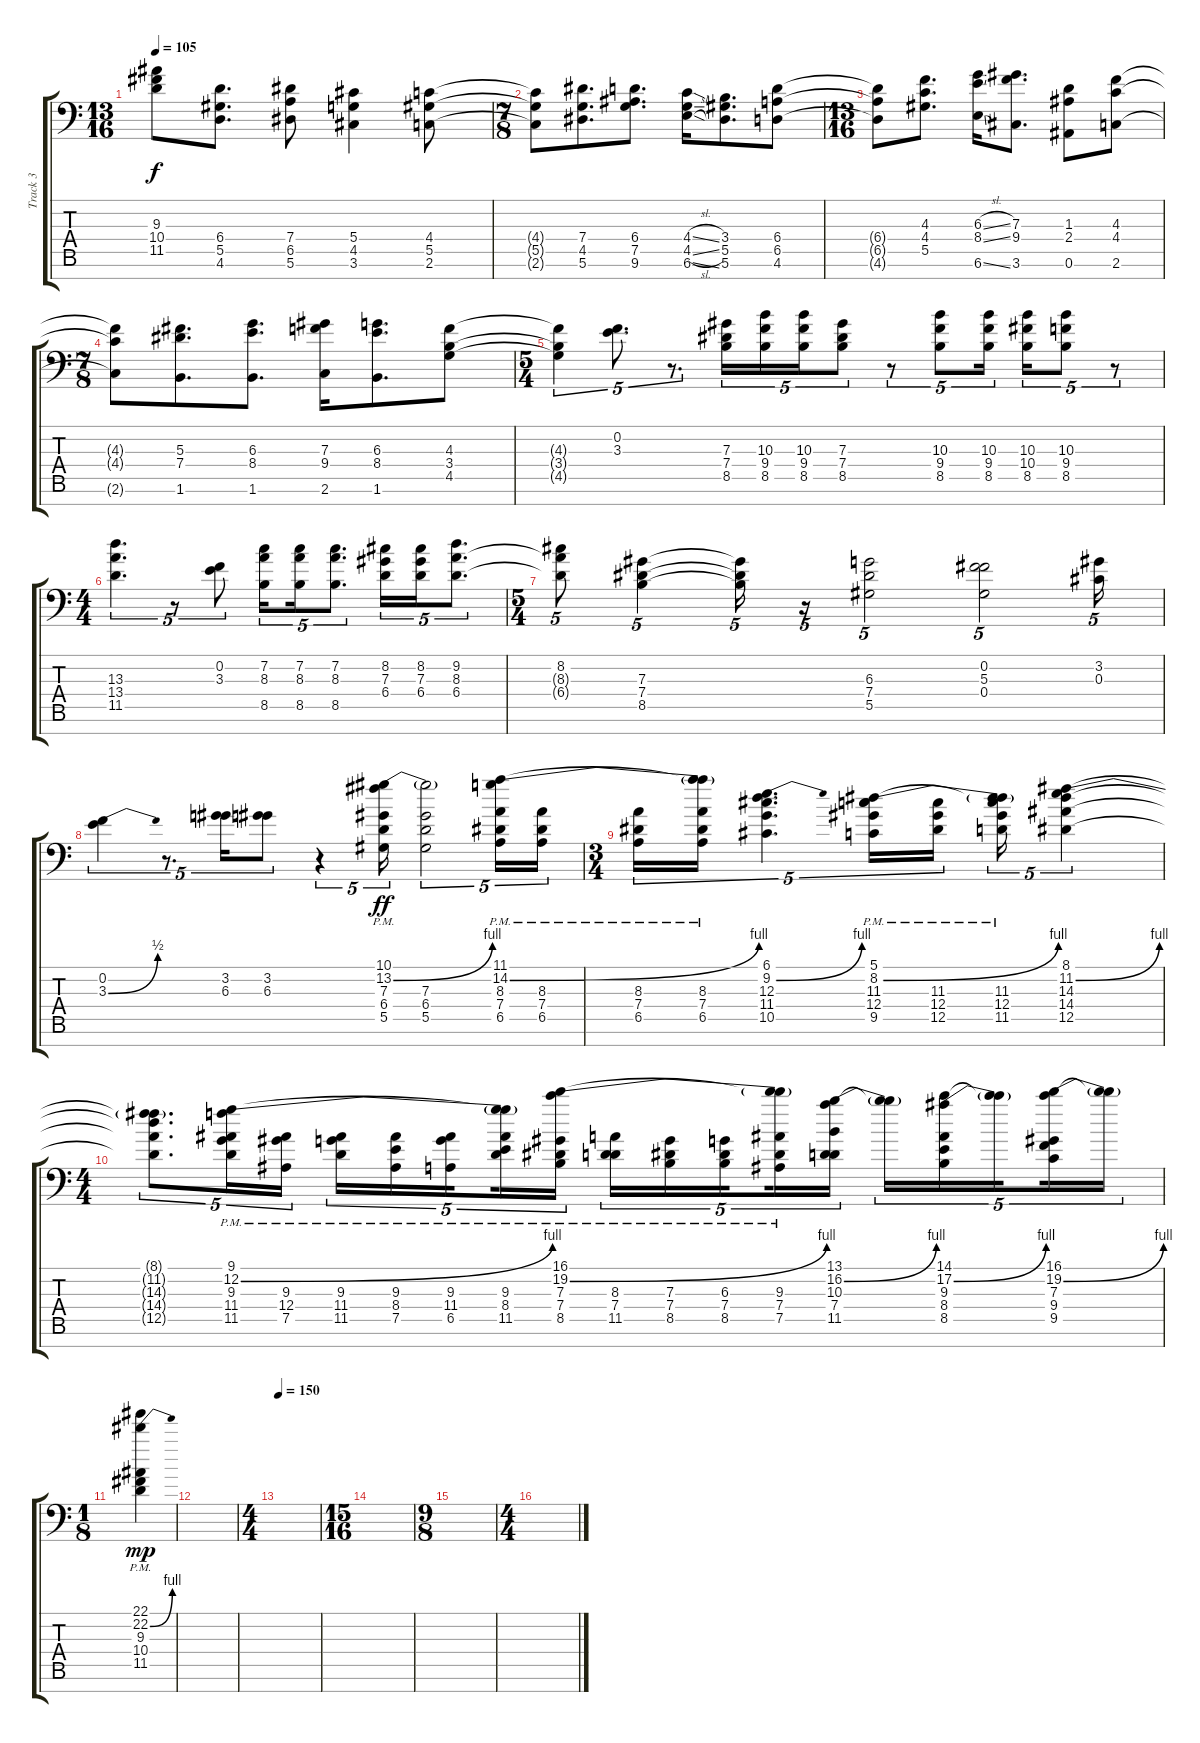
\track ("Track 3" "Track 3") {instrument distortionguitar}
\staff {score tabs}
\tuning (Bb3 F3 Db3 Ab2 Eb2 Bb1 F1) {hide}
\ts (13 16)
\tempo 105
\clef f4
\ks c
(9.3{t} 10.4{t} 11.5{t}).8{dy f} (6.4 5.5 4.6).8{d} (7.4 6.5 5.6).8 (5.4 4.5 3.6).4 (4.4 5.5 2.6).8 |
\ts (7 8)
(4.4{t} 5.5{t} 2.6{t}).8 (7.4 4.5 5.6).8{d} (6.4 7.5 9.6).8{d} (4.4{sl} 4.5{sl} 6.6{sl}).16 (3.4 5.5 5.6).8{d} (6.4 6.5 4.6).8 |
\ts (13 16)
(6.4{t} 6.5{t} 4.6{t}).8 (4.3 4.4 5.5).8{d} (6.3{sl} 8.4{sl} 6.6{sl}).16 (7.3 9.4 3.6).8{d} (1.3 2.4 0.6).8 (4.3 4.4 2.6).8 |
\ts (7 8)
(4.3{t} 4.4{t} 2.6{t}).8 (5.3 7.4 1.6).8{d} (6.3 8.4 1.6).8{d} (7.3 9.4 2.6).16 (6.3 8.4 1.6).8{d} (4.3 3.4 4.5).8 |
\ts (5 4)
(4.3{t} 3.4{t} 4.5{t}).4{tu (5 4)} (0.2 3.3).8{d tu (5 4)} r.8{d tu (5 4)} (7.3 7.4 8.5).16{tu (5 4)} (10.3 9.4 8.5).16{tu (5 4)} (10.3 9.4 8.5).16{tu (5 4)} (7.3 7.4 8.5).8{tu (5 4)} r.8{tu (5 4)} (10.3 9.4 8.5).8{tu (5 4)} (10.3 9.4 8.5).16{tu (5 4)} (10.3 10.4 8.5).16{tu (5 4)} (10.3 9.4 8.5).8{tu (5 4)} r.8{tu (5 4)} |
\ts (4 4)
(13.3 13.4 11.5).4{d tu (5 4)} r.8{tu (5 4)} (0.2 3.3).8{tu (5 4)} (7.2 8.3 8.5).16{tu (5 4) beam splitsecondary} (7.2 8.3 8.5).16{tu (5 4)} (7.2 8.3 8.5).8{d tu (5 4)} (8.2 7.3 6.4).16{tu (5 4)} (8.2 7.3 6.4).16{tu (5 4)} (9.2 8.3 6.4).8{d tu (5 4)} |
\ts (5 4)
(8.2 8.3{t} 6.4{t}).8{tu (5 4)} (7.3 7.4 8.5).4{tu (5 4)} (7.3{t} 7.4{t} 8.5{t}).16{tu (5 4)} r.16{tu (5 4)} (6.3 7.4 5.5).2{tu (5 4)} (0.2 5.3 0.4).2{tu (5 4)} (3.2 0.3).16{tu (5 4)} |
(0.2 3.3{be (bend 0 0 60 2)}).4{tu (5 4)} r.8{d tu (5 4)} (3.2 6.3).16{tu (5 4)} (3.2 6.3).8{tu (5 4)} r.4{tu (5 4)} (10.1 13.2{be (bend 0 0 60 4)} 7.3{pm} 6.4{pm} 5.5{pm}).16{tu (5 4) dy ff} (13.2{t} 7.3 6.4 5.5).2{tu (5 4)} (11.1 14.2{be (bend 0 0 60 4)} 8.3{pm} 7.4{pm} 6.5{pm}).16{tu (5 4)} (8.3{pm} 7.4{pm} 6.5{pm}).16{tu (5 4)} |
\ts (3 4)
(8.3{pm} 7.4{pm} 6.5{pm}).16{tu (5 4)} (11.1{t} 14.2{t} 8.3{pm} 7.4{pm} 6.5{pm}).16{tu (5 4)} (6.1 9.2{be (bend 0 0 60 4)} 12.3 11.4 10.5).4{d tu (5 4)} (5.1 8.2{be (bend 0 0 60 4)} 11.3{pm} 12.4{pm} 9.5{pm}).16{tu (5 4)} (11.3{pm} 12.4{pm} 12.5{pm}).16{tu (5 4)} (5.1{t} 8.2{t} 11.3{pm} 12.4{pm} 11.5{pm}).16{tu (5 4)} (8.1 11.2{be (bend 0 0 60 4)} 14.3 14.4 12.5).4{tu (5 4)} |
\ts (4 4)
(8.1{t} 11.2{t} 14.3{t} 14.4{t} 12.5{t}).8{d tu (5 4)} (9.1 12.2{be (bend 0 0 60 4)} 9.3{pm} 11.4{pm} 11.5{pm}).16{tu (5 4)} (9.3{pm} 12.4{pm} 7.5{pm}).16{tu (5 4)} (9.3{pm} 11.4{pm} 11.5{pm}).16{tu (5 4)} (9.3{pm} 8.4{pm} 7.5{pm}).16{tu (5 4)} (9.3{pm} 11.4{pm} 6.5{pm}).16{tu (5 4) beam splitsecondary} (9.1{t} 12.2{t} 9.3{pm} 8.4{pm} 11.5{pm}).16{tu (5 4)} (16.1 19.2{be (bend 0 0 60 4)} 7.3{pm} 7.4{pm} 8.5{pm}).16{tu (5 4)} (8.3{pm} 7.4{pm} 11.5{pm}).16{tu (5 4)} (7.3{pm} 7.4{pm} 8.5{pm}).16{tu (5 4)} (6.3{pm} 7.4{pm} 8.5{pm}).16{tu (5 4) beam splitsecondary} (16.1{t} 19.2{t} 9.3{pm} 7.4{pm} 7.5{pm}).16{tu (5 4)} (13.1 16.2{be (bend 0 0 60 4)} 10.3 7.4 11.5).16{tu (5 4)} (13.1{t} 16.2{t}).16{tu (5 4)} (14.1 17.2{be (bend 0 0 60 4)} 9.3 8.4 8.5).16{tu (5 4)} (14.1{t} 17.2{t}).16{tu (5 4) beam splitsecondary} (16.1 19.2{be (bend 0 0 60 4)} 7.3 9.4 9.5).16{tu (5 4)} (16.1{t} 19.2{t}).16{tu (5 4)} |
\ts (1 8)
(22.1 22.2{be (bend 0 0 60 4)} 9.3 10.4 11.5{pm}).4{dy mp} |
|
\ts (4 4)
\tempo 150
|
\ts (15 16)
|
\ts (9 8)
|
\ts (4 4)
